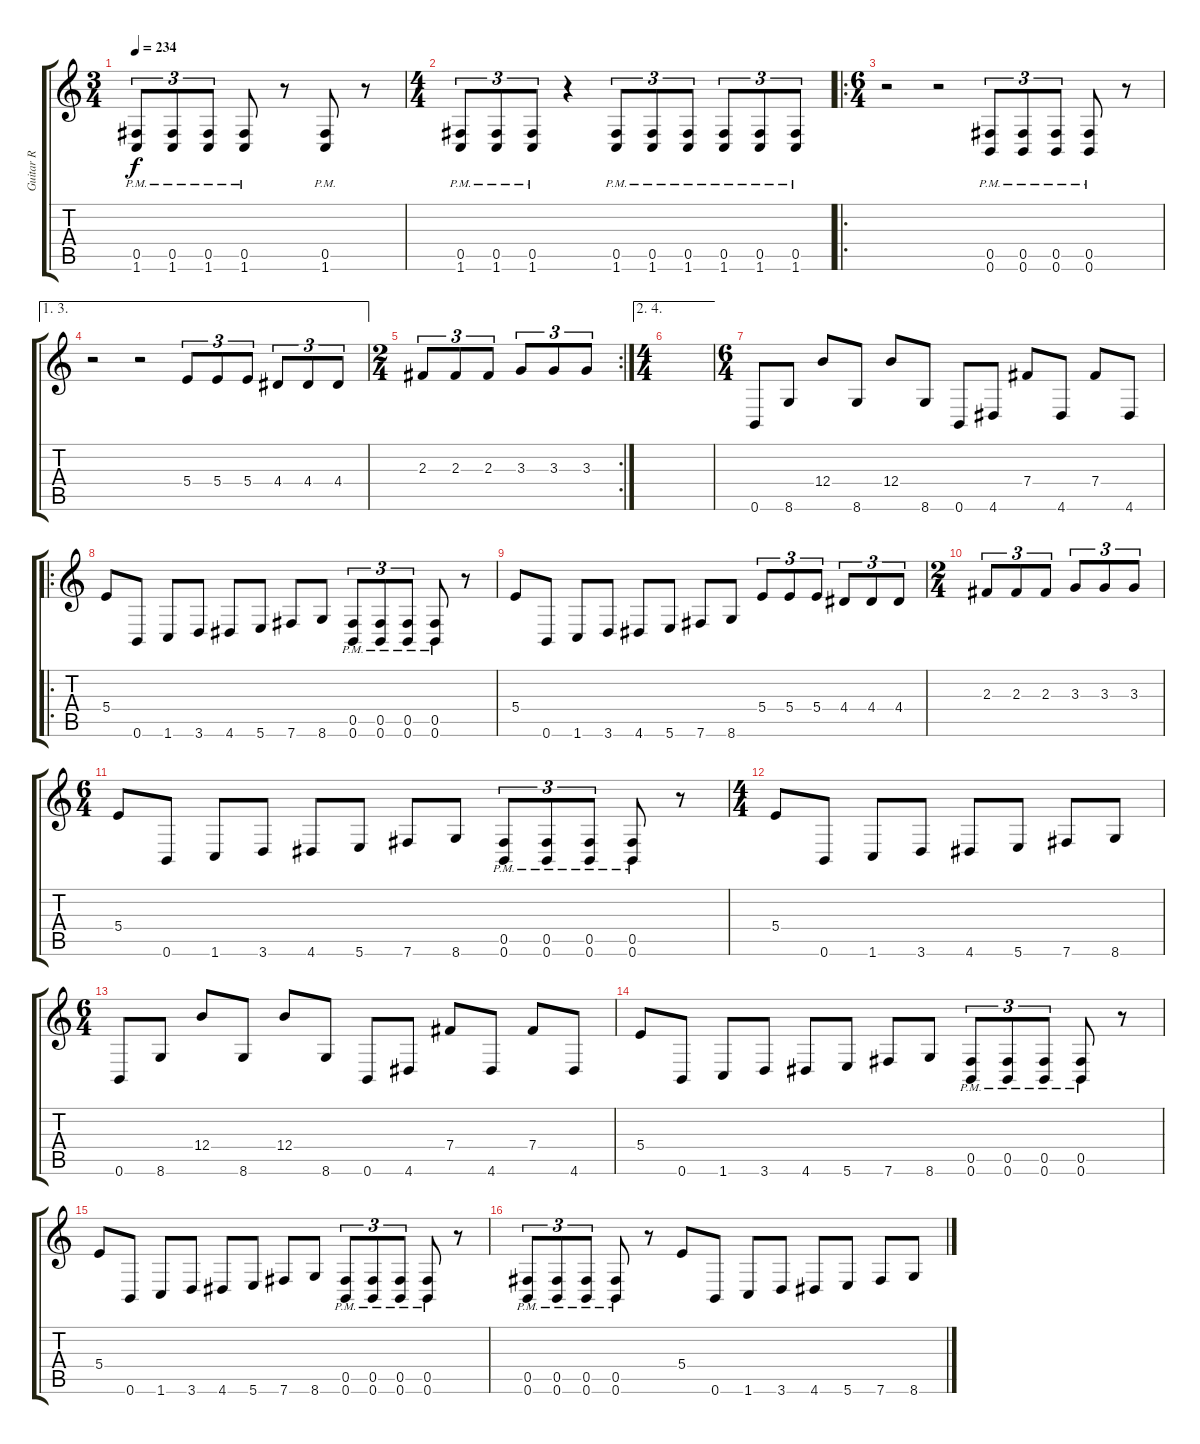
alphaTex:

\track ("Guitar R" "Guitar R") {instrument overdrivenguitar}
\staff {score tabs}
\tuning (Db4 Ab3 E3 B2 Gb2 B1) {hide}
\ts (3 4)
\tempo 234
\clef g2
\ks c
(0.5{pm} 1.6{pm}).8{tu (3 2) dy f} (0.5{pm} 1.6{pm}).8{tu (3 2)} (0.5{pm} 1.6{pm}).8{tu (3 2)} (0.5{pm} 1.6{pm}).8 r.8 (0.5{pm} 1.6{pm}).8 r.8 |
\ts (4 4)
(0.5{pm} 1.6{pm}).8{tu (3 2)} (0.5{pm} 1.6{pm}).8{tu (3 2)} (0.5{pm} 1.6{pm}).8{tu (3 2)} r.4 (0.5{pm} 1.6{pm}).8{tu (3 2)} (0.5{pm} 1.6{pm}).8{tu (3 2)} (0.5{pm} 1.6{pm}).8{tu (3 2)} (0.5{pm} 1.6{pm}).8{tu (3 2)} (0.5{pm} 1.6{pm}).8{tu (3 2)} (0.5{pm} 1.6{pm}).8{tu (3 2)} |
\ro
\ts (6 4)
r.2 r.2 (0.5{pm} 0.6{pm}).8{tu (3 2)} (0.5{pm} 0.6{pm}).8{tu (3 2)} (0.5{pm} 0.6{pm}).8{tu (3 2)} (0.5{pm} 0.6{pm}).8 r.8 |
\ae (1 3)
r.2 r.2 5.4.8{tu (3 2)} 5.4.8{tu (3 2)} 5.4.8{tu (3 2)} 4.4.8{tu (3 2)} 4.4.8{tu (3 2)} 4.4.8{tu (3 2)} |
\rc 2
\ts (2 4)
2.3.8{tu (3 2)} 2.3.8{tu (3 2)} 2.3.8{tu (3 2)} 3.3.8{tu (3 2)} 3.3.8{tu (3 2)} 3.3.8{tu (3 2)} |
\ae (2 4)
\ts (4 4)
|
\ts (6 4)
0.6.8 8.6.8 12.4.8 8.6.8 12.4.8 8.6.8 0.6.8 4.6.8 7.4.8 4.6.8 7.4.8 4.6.8 |
\ro
5.4.8 0.6.8 1.6.8 3.6.8 4.6.8 5.6.8 7.6.8 8.6.8 (0.5{pm} 0.6{pm}).8{tu (3 2)} (0.5{pm} 0.6{pm}).8{tu (3 2)} (0.5{pm} 0.6{pm}).8{tu (3 2)} (0.5{pm} 0.6{pm}).8 r.8 |
5.4.8 0.6.8 1.6.8 3.6.8 4.6.8 5.6.8 7.6.8 8.6.8 5.4.8{tu (3 2)} 5.4.8{tu (3 2)} 5.4.8{tu (3 2)} 4.4.8{tu (3 2)} 4.4.8{tu (3 2)} 4.4.8{tu (3 2)} |
\ts (2 4)
2.3.8{tu (3 2)} 2.3.8{tu (3 2)} 2.3.8{tu (3 2)} 3.3.8{tu (3 2)} 3.3.8{tu (3 2)} 3.3.8{tu (3 2)} |
\ts (6 4)
5.4.8 0.6.8 1.6.8 3.6.8 4.6.8 5.6.8 7.6.8 8.6.8 (0.5{pm} 0.6{pm}).8{tu (3 2)} (0.5{pm} 0.6{pm}).8{tu (3 2)} (0.5{pm} 0.6{pm}).8{tu (3 2)} (0.5{pm} 0.6{pm}).8 r.8 |
\ts (4 4)
5.4.8 0.6.8 1.6.8 3.6.8 4.6.8 5.6.8 7.6.8 8.6.8 |
\ts (6 4)
0.6.8 8.6.8 12.4.8 8.6.8 12.4.8 8.6.8 0.6.8 4.6.8 7.4.8 4.6.8 7.4.8 4.6.8 |
5.4.8 0.6.8 1.6.8 3.6.8 4.6.8 5.6.8 7.6.8 8.6.8 (0.5{pm} 0.6{pm}).8{tu (3 2)} (0.5{pm} 0.6{pm}).8{tu (3 2)} (0.5{pm} 0.6{pm}).8{tu (3 2)} (0.5{pm} 0.6{pm}).8 r.8 |
5.4.8 0.6.8 1.6.8 3.6.8 4.6.8 5.6.8 7.6.8 8.6.8 (0.5{pm} 0.6{pm}).8{tu (3 2)} (0.5{pm} 0.6{pm}).8{tu (3 2)} (0.5{pm} 0.6{pm}).8{tu (3 2)} (0.5{pm} 0.6{pm}).8 r.8 |
(0.5{pm} 0.6{pm}).8{tu (3 2)} (0.5{pm} 0.6{pm}).8{tu (3 2)} (0.5{pm} 0.6{pm}).8{tu (3 2)} (0.5{pm} 0.6{pm}).8 r.8 5.4.8 0.6.8 1.6.8 3.6.8 4.6.8 5.6.8 7.6.8 8.6.8
